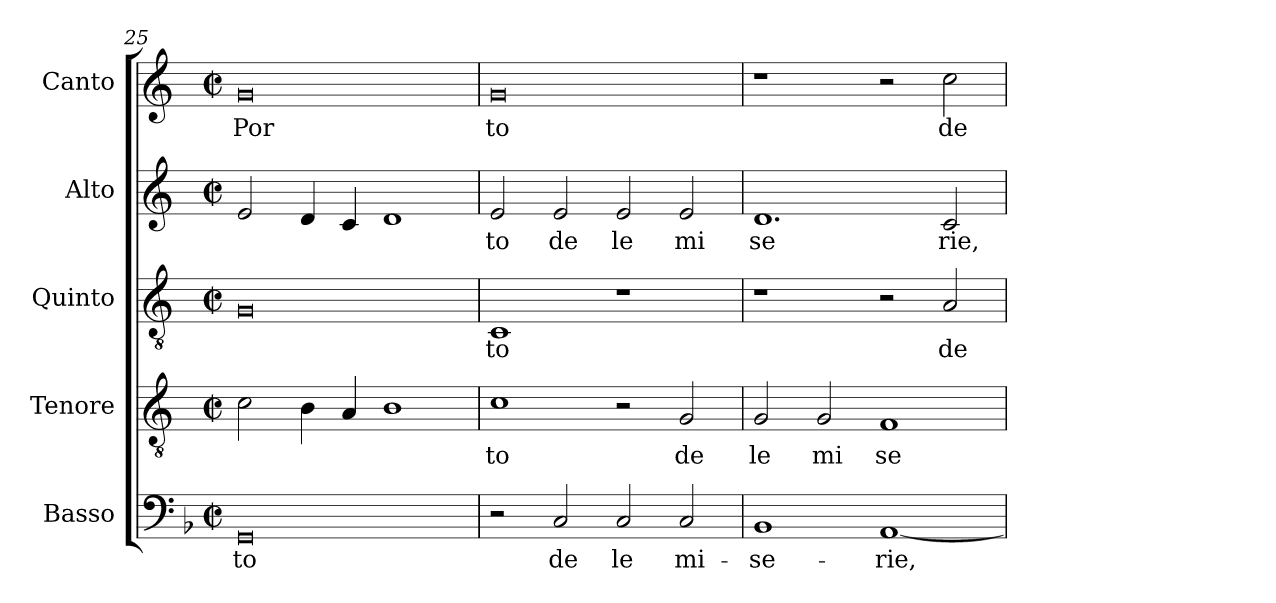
**kern	**text	**kern	**text	**kern	**text	**kern	**text	**kern	**text
*part5	*part5	*part4	*part4	*part3	*part3	*part2	*part2	*part1	*part1
*staff5	*staff5	*staff4	*staff4	*staff3	*staff3	*staff2	*staff2	*staff1	*staff1
*I"Basso	*	*I"Tenore	*	*I"Quinto	*	*I"Alto	*	*I"Canto	*
*clefF4	*	*clefGv2	*	*clefGv2	*	*clefG2	*	*clefG2	*
*	*	*ITrd-3c-5	*	*ITrd-3c-5	*	*ITrd-3c-5	*	*ITrd-3c-5	*
*k[b-]	*	*k[b-]	*	*k[b-]	*	*k[b-]	*	*k[b-]	*
*F:	*	*F:	*	*F:	*	*F:	*	*F:	*
*M2/2	*	*M2/2	*	*M2/2	*	*M2/2	*	*M2/2	*
*met(c|)	*	*met(c|)	*	*met(c|)	*	*met(c|)	*	*met(c|)	*
=25	=25	=25	=25	=25	=25	=25	=25	=25	=25
!	!LO:LY:b:cj	!	!LO:LY:b:cj	!	!LO:LY:b:cj	!	!LO:LY:b:cj	!	!LO:LY:b:cj
0GG	-to	2f\	.	0c	.	2a/	.	0cc	Por
!	!	!	!LO:LY:b:cj	!	!	!	!LO:LY:b:cj	!	!
.	.	4e\	.	.	.	4g/	.	.	.
!	!	!	!LO:LY:b:cj	!	!	!	!LO:LY:b:cj	!	!
.	.	4d/	.	.	.	4f/	.	.	.
!	!	!	!LO:LY:b:cj	!	!	!	!LO:LY:b:cj	!	!
.	.	1e	.	.	.	1g	.	.	.
=26	=26	=26	=26	=26	=26	=26	=26	=26	=26
!	!	!	!LO:LY:b:cj	!	!LO:LY:b:cj	!	!LO:LY:b:cj	!	!LO:LY:b:cj
2r	.	1f	to	1F	to	2a/	to	0cc	to
!	!LO:LY:b:cj	!	!	!	!	!	!LO:LY:b:cj	!	!
2C/	de	.	.	.	.	2a/	de	.	.
!	!LO:LY:b:cj	!	!	!	!	!	!LO:LY:b:cj	!	!
2C/	le	2r	.	1r	.	2a/	le	.	.
!	!LO:LY:b:cj	!	!LO:LY:b:cj	!	!	!	!LO:LY:b:cj	!	!
2C/	mi-	2c/	de	.	.	2a/	mi	.	.
=27	=27	=27	=27	=27	=27	=27	=27	=27	=27
!	!LO:LY:b:cj	!	!LO:LY:b:cj	!	!	!	!LO:LY:b:cj	!	!
1BB-	-se-	2c/	le	1r	.	1.g	se	1r	.
!	!	!	!LO:LY:b:cj	!	!	!	!	!	!
.	.	2c/	mi	.	.	.	.	.	.
!	!LO:LY:b:cj	!	!LO:LY:b:cj	!	!	!	!	!	!
[<1AA	-rie,	1B-	se	2r	.	.	.	2r	.
!	!	!	!	!	!LO:LY:b:cj	!	!LO:LY:b:cj	!	!LO:LY:b:cj
.	.	.	.	2d/	de	2f/	rie,	2ff\	de
=	=	=	=	=	=	=	=	=	=
*-	*-	*-	*-	*-	*-	*-	*-	*-	*-
